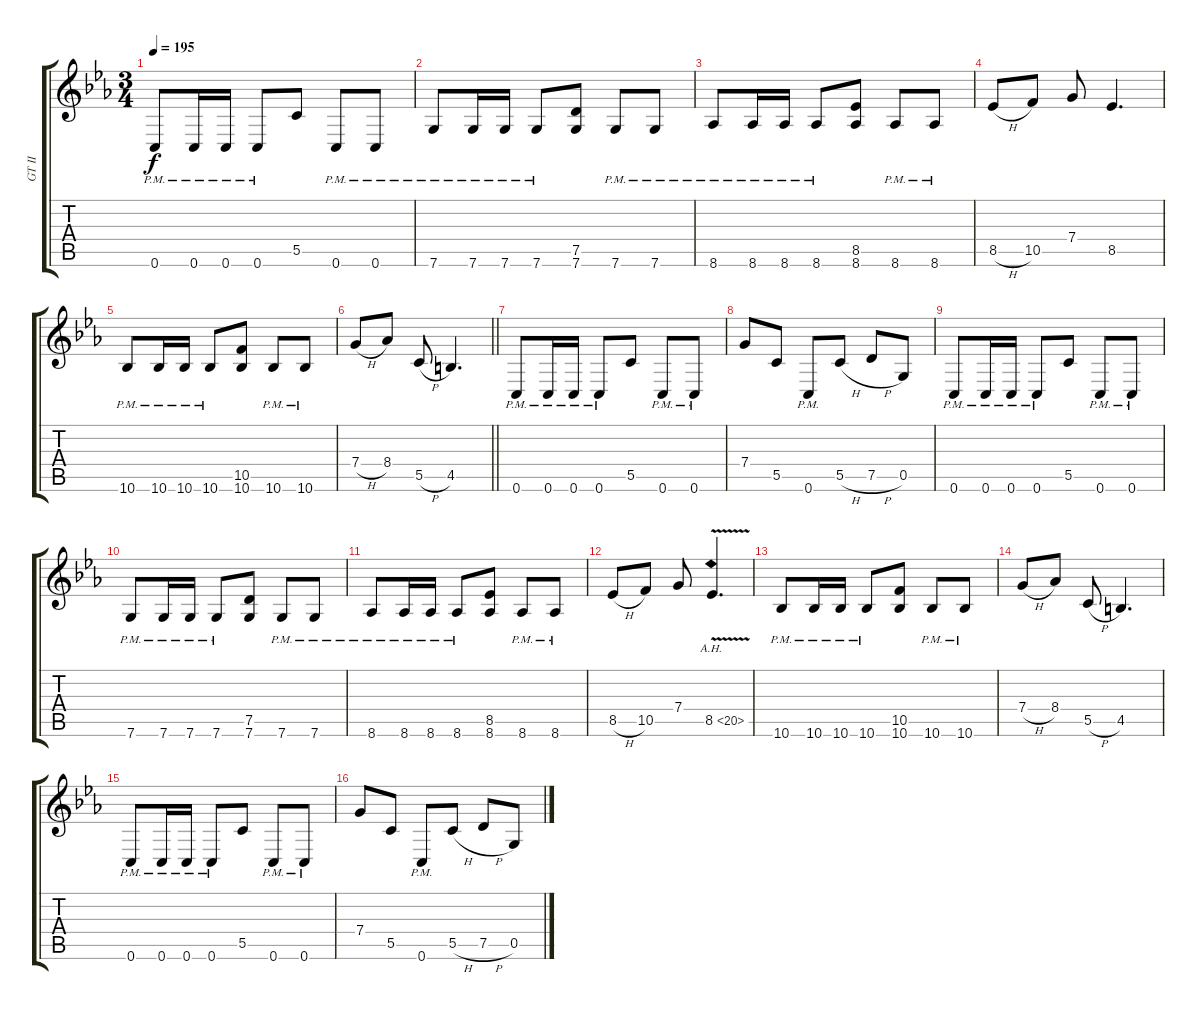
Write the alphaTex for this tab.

\track ("GT II" "GT II") {instrument overdrivenguitar}
\staff {score tabs}
\tuning (D4 A3 F3 C3 G2 C2) {hide}
\ts (3 4)
\tempo 195
\clef g2
\ks cminor
0.6{pm}.8{dy f} 0.6{pm}.16 0.6{pm}.16 0.6{pm}.8 5.5.8 0.6{pm}.8 0.6{pm}.8 |
7.6{pm}.8 7.6{pm}.16 7.6{pm}.16 7.6{pm}.8 (7.5 7.6).8 7.6{pm}.8 7.6{pm}.8 |
8.6{pm}.8 8.6{pm}.16 8.6{pm}.16 8.6{pm}.8 (8.5 8.6).8 8.6{pm}.8 8.6{pm}.8 |
8.5{h}.8 10.5.8 7.4.8 8.5.4{d} |
10.6{pm}.8 10.6{pm}.16 10.6{pm}.16 10.6{pm}.8 (10.5 10.6).8 10.6{pm}.8 10.6{pm}.8 |
\barLineRight lightlight
7.4{h}.8 8.4.8 5.5{h}.8 4.5.4{d} |
\section ("" "")
0.6{pm}.8 0.6{pm}.16 0.6{pm}.16 0.6{pm}.8 5.5.8 0.6{pm}.8 0.6{pm}.8 |
7.4.8 5.5.8 0.6{pm}.8 5.5{h}.8 7.5{h}.8 0.5.8 |
0.6{pm}.8 0.6{pm}.16 0.6{pm}.16 0.6{pm}.8 5.5.8 0.6{pm}.8 0.6{pm}.8 |
7.6{pm}.8 7.6{pm}.16 7.6{pm}.16 7.6{pm}.8 (7.5 7.6).8 7.6{pm}.8 7.6{pm}.8 |
8.6{pm}.8 8.6{pm}.16 8.6{pm}.16 8.6{pm}.8 (8.5 8.6).8 8.6{pm}.8 8.6{pm}.8 |
8.5{h}.8 10.5.8 7.4.8 8.5{ah 12 v}.4{d} |
10.6{pm}.8 10.6{pm}.16 10.6{pm}.16 10.6{pm}.8 (10.5 10.6).8 10.6{pm}.8 10.6{pm}.8 |
7.4{h}.8 8.4.8 5.5{h}.8 4.5.4{d} |
0.6{pm}.8 0.6{pm}.16 0.6{pm}.16 0.6{pm}.8 5.5.8 0.6{pm}.8 0.6{pm}.8 |
7.4.8 5.5.8 0.6{pm}.8 5.5{h}.8 7.5{h}.8 0.5.8
